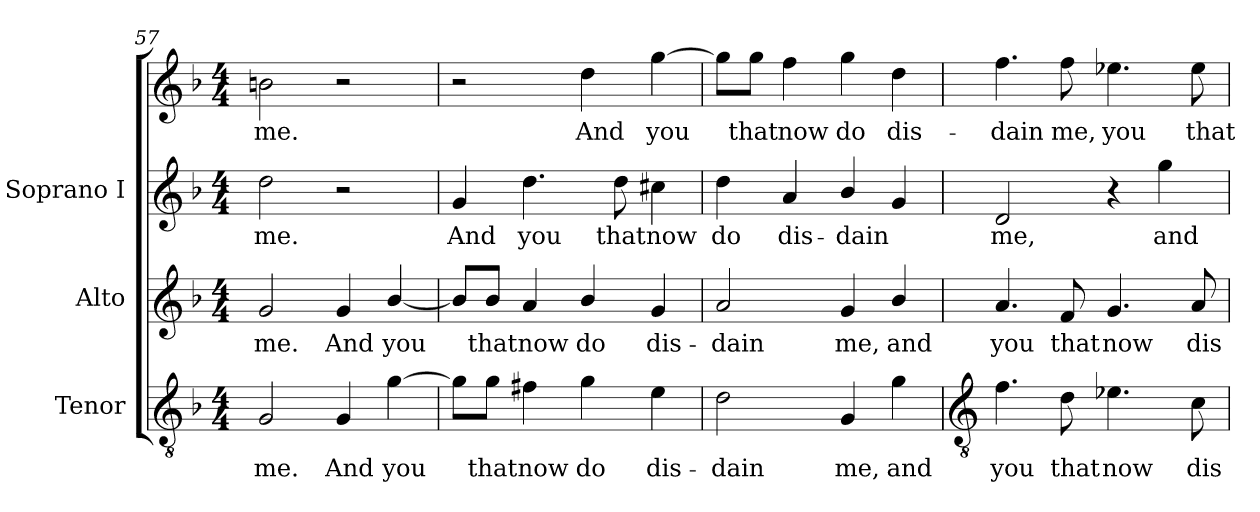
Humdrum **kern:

**kern	**text	**kern	**text	**kern	**text	**kern	**text
*part3	*part3	*part2	*part2	*part1	*part1	*part1	*part1
*staff4	*staff4	*staff3	*staff3	*staff2	*staff2	*staff1	*staff1
*I"Tenor	*	*I"Alto	*	*I"Soprano I	*	*	*
*I'T	*	*I'A	*	*I'S	*	*	*
*clefGv2	*	*clefG2	*	*clefG2	*	*clefG2	*
*k[b-]	*	*k[b-]	*	*k[b-]	*	*k[b-]	*
*F:	*	*F:	*	*F:	*	*F:	*
*M4/4	*	*M4/4	*	*M4/4	*	*M4/4	*
=57	=57	=57	=57	=57	=57	=57	=57
!	!LO:LY:b	!	!LO:LY:b	!	!LO:LY:b	!	!LO:LY:b
2G	me.	2g	me.	2dd	me.	2bn	me.
!	!LO:LY:b	!	!LO:LY:b	!	!	!	!
4G	And	4g	And	2r	.	2r	.
!	!LO:LY:b	!	!LO:LY:b	!	!	!	!
[4g	you	[4b-/	you	.	.	.	.
=58	=58	=58	=58	=58	=58	=58	=58
!	!	!	!	!	!LO:LY:b	!	!
8g\L]	.	8b-/L]	.	4g	And	2r	.
!	!LO:LY:b	!	!LO:LY:b	!	!	!	!
8g\J	that	8b-/J	that	.	.	.	.
!	!LO:LY:b	!	!LO:LY:b	!	!LO:LY:b	!	!
4f#X	now	4a	now	4.dd	you	.	.
!	!LO:LY:b	!	!LO:LY:b	!	!	!	!LO:LY:b
4g	do	4b-/	do	.	.	4dd	And
!	!	!	!	!	!LO:LY:b	!	!
.	.	.	.	8dd	that	.	.
!	!LO:LY:b	!	!LO:LY:b	!	!LO:LY:b	!	!LO:LY:b
4e	dis-	4g	dis-	4cc#X	now	[4gg	you
=59	=59	=59	=59	=59	=59	=59	=59
!	!LO:LY:b	!	!LO:LY:b	!	!LO:LY:b	!	!
2d	-dain	2a	-dain	4dd	-do	8gg\L]	.
!	!	!	!	!	!	!	!LO:LY:b
.	.	.	.	.	.	8gg\J	that
!	!	!	!	!	!LO:LY:b	!	!LO:LY:b
.	.	.	.	4a	dis-	4ff	now
!	!LO:LY:b	!	!LO:LY:b	!	!LO:LY:b	!	!LO:LY:b
4G	me,	4g	me,	4b-/	-dain	4gg	do
!	!LO:LY:b	!	!LO:LY:b	!	!	!	!LO:LY:b
4g	and	4b-/	and	4g	.	4dd	dis-
!!LO:LB:g=z
=60	=60	=60	=60	=60	=60	=60	=60
*clefGv2	*	*	*	*	*	*	*
!	!LO:LY:b	!	!LO:LY:b	!	!LO:LY:b	!	!LO:LY:b
4.f	you	4.a	you	2d	me,	4.ff	dain
!	!LO:LY:b	!	!LO:LY:b	!	!	!	!LO:LY:b
8d	that	8f	that	.	.	8ff	me,
!	!LO:LY:b	!	!LO:LY:b	!	!	!	!LO:LY:b
4.e-X	now	4.g	now	4r	.	4.ee-X	you
!	!	!	!	!	!LO:LY:b	!	!
.	.	.	.	4gg	and	.	.
!	!LO:LY:b	!	!LO:LY:b	!	!	!	!LO:LY:b
8c	dis-	8a	dis-	.	.	8ee-	that
=	=	=	=	=	=	=	=
*-	*-	*-	*-	*-	*-	*-	*-
